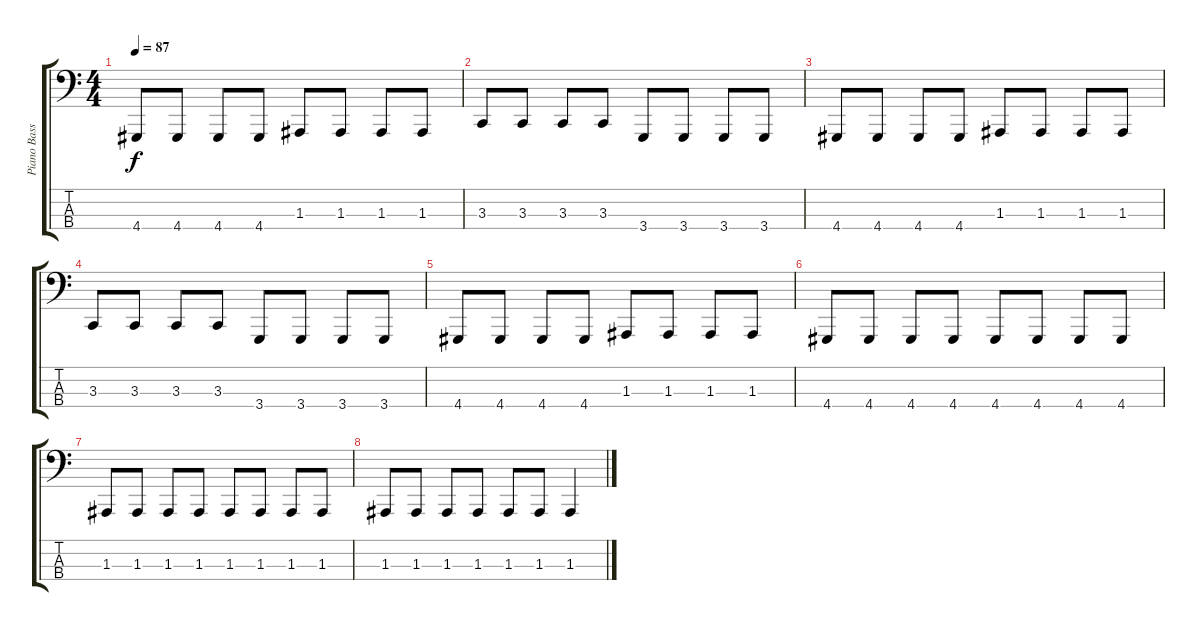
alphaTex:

\track ("Piano Bass" "Piano Bass") {instrument electricpiano1}
\staff {score tabs}
\tuning (G2 D2 A1 E1) {hide}
\ts (4 4)
\tempo 87
\clef f4
\ks c
4.4.8{dy f} 4.4.8 4.4.8 4.4.8 1.3.8 1.3.8 1.3.8 1.3.8 |
3.3.8 3.3.8 3.3.8 3.3.8 3.4.8 3.4.8 3.4.8 3.4.8 |
4.4.8 4.4.8 4.4.8 4.4.8 1.3.8 1.3.8 1.3.8 1.3.8 |
3.3.8 3.3.8 3.3.8 3.3.8 3.4.8 3.4.8 3.4.8 3.4.8 |
4.4.8 4.4.8 4.4.8 4.4.8 1.3.8 1.3.8 1.3.8 1.3.8 |
4.4.8 4.4.8 4.4.8 4.4.8 4.4.8 4.4.8 4.4.8 4.4.8 |
1.3.8 1.3.8 1.3.8 1.3.8 1.3.8 1.3.8 1.3.8 1.3.8 |
1.3.8 1.3.8 1.3.8 1.3.8 1.3.8 1.3.8 1.3.4
